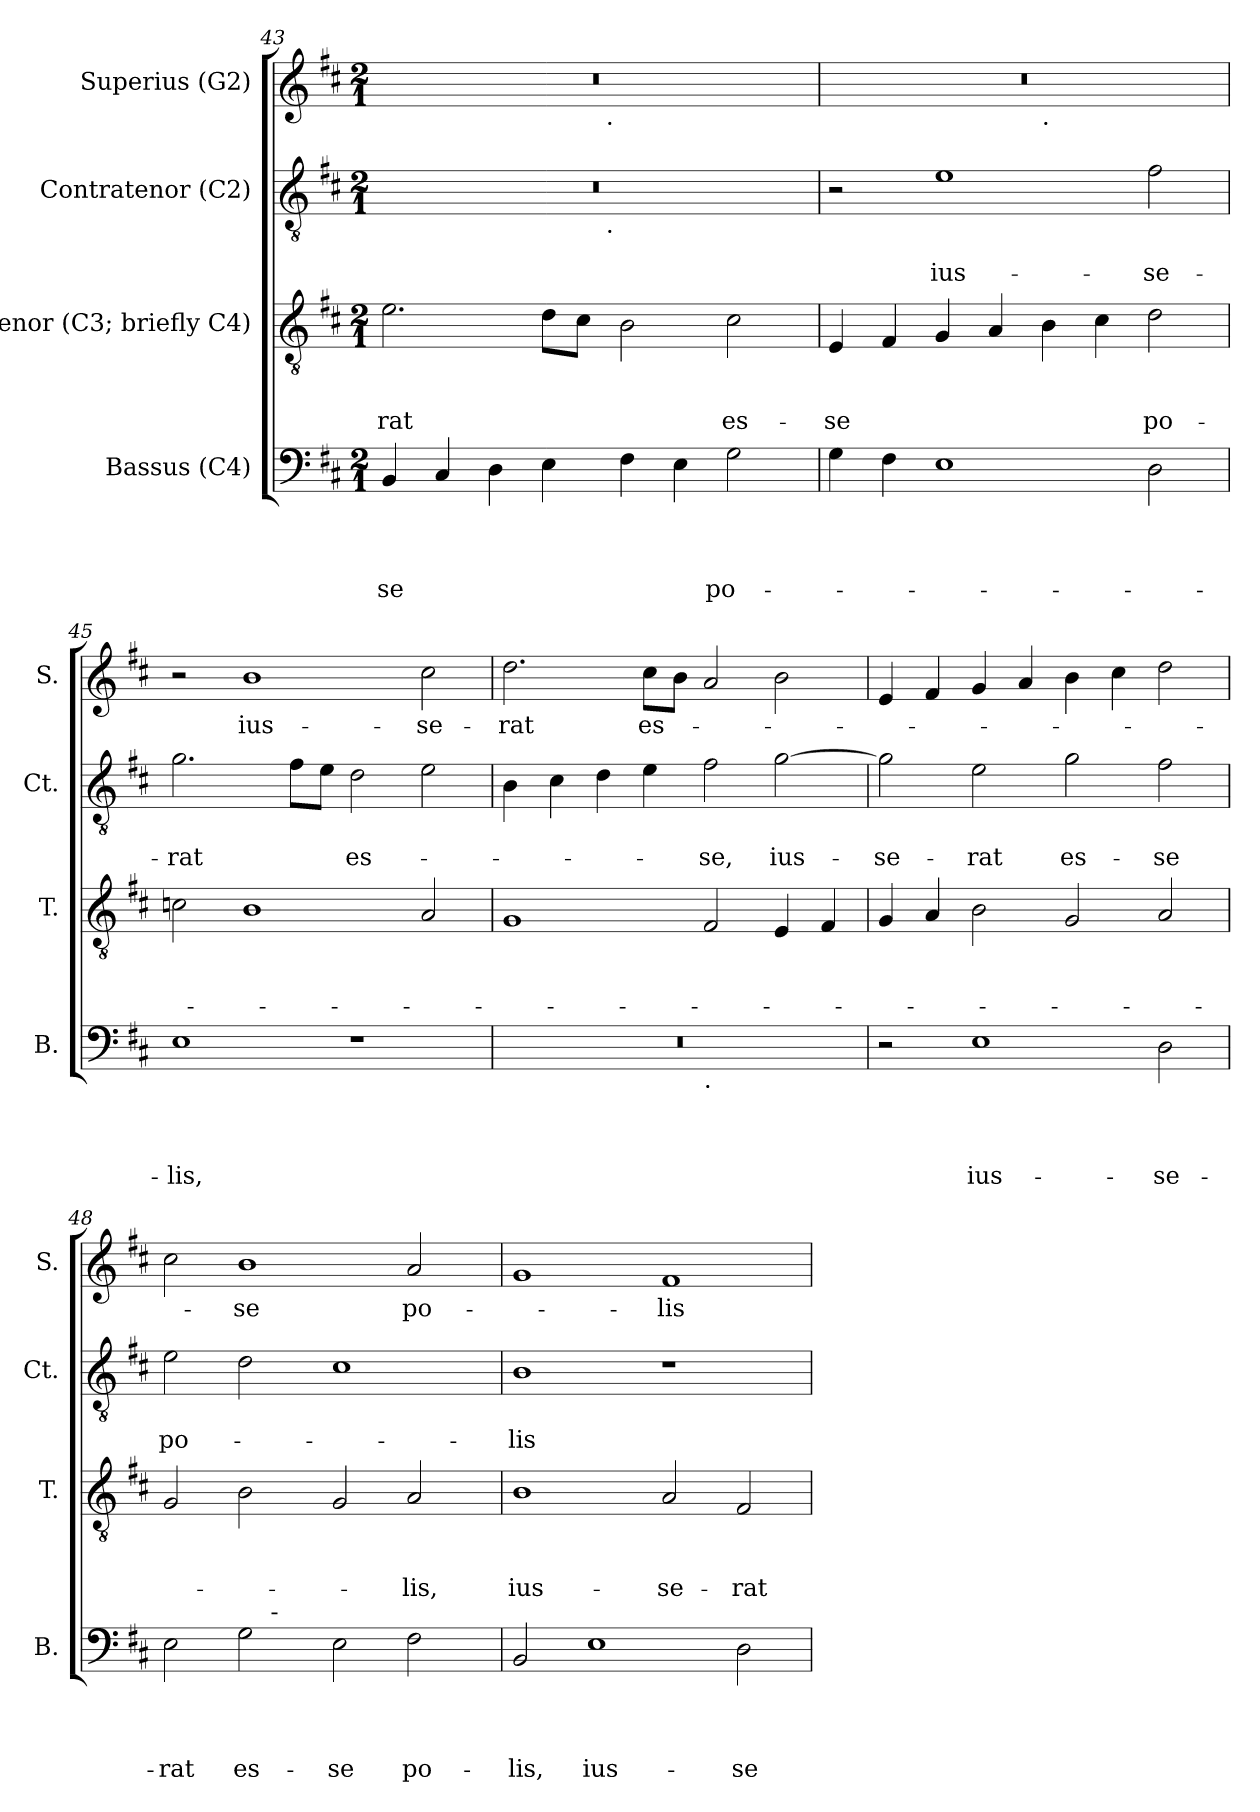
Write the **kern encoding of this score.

**kern	**text	**text	**text	**text	**kern	**text	**text	**text	**kern	**text	**text	**kern	**text
*part4	*part4	*part4	*part4	*part4	*part3	*part3	*part3	*part3	*part2	*part2	*part2	*part1	*part1
*staff4	*staff4	*staff4	*staff4	*staff4	*staff3	*staff3	*staff3	*staff3	*staff2	*staff2	*staff2	*staff1	*staff1
*I"Bassus (C4)	*	*	*	*	*I"Tenor (C3; briefly C4)	*	*	*	*I"Contratenor (C2)	*	*	*I"Superius (G2)	*
*I'B.	*	*	*	*	*I'T.	*	*	*	*I'Ct.	*	*	*I'S.	*
*clefF4	*	*	*	*	*clefGv2	*	*	*	*clefGv2	*	*	*clefG2	*
*k[f#c#]	*	*	*	*	*k[f#c#]	*	*	*	*k[f#c#]	*	*	*k[f#c#]	*
*D:	*	*	*	*	*D:	*	*	*	*D:	*	*	*D:	*
*M2/1	*	*	*	*	*M2/1	*	*	*	*M2/1	*	*	*M2/1	*
=43	=43	=43	=43	=43	=43	=43	=43	=43	=43	=43	=43	=43	=43
!	!	!	!	!LO:LY:b	!	!	!	!LO:LY:b	!	!	!	!	!
*	*	*	*	*	*	*	*	*	*^	*	*	*^	*
4BB/	.	.	.	-se	2.e\	.	.	-rat	0r	2ryy	.	.	0r	2ryy	.
4C#/	.	.	.	.	.	.	.	.	.	.	.	.	.	.	.
4D\	.	.	.	.	.	.	.	.	.	4...ryy	.	.	.	4...ryy	.
4E\	.	.	.	.	8d\L	.	.	.	.	.	.	.	.	.	.
.	.	.	.	.	8c#\J	.	.	.	.	.	.	.	.	.	.
!	!	!	!	!	!	!	!	!	!	!	!	!	!	!LO:TX:b:t=.	!
!	!	!	!	!	!	!	!	!	!	!LO:TX:b:t=.	!	!	!	!	!
.	.	.	.	.	.	.	.	.	.	1ryy	.	.	.	1ryy	.
4F#\	.	.	.	.	2B\	.	.	.	.	.	.	.	.	.	.
4E\	.	.	.	.	.	.	.	.	.	.	.	.	.	.	.
!	!	!	!	!LO:LY:b	!	!	!	!LO:LY:b	!	!	!	!	!	!	!
2G\	.	.	.	po-	2c#\	.	.	es-	.	.	.	.	.	.	.
.	.	.	.	.	.	.	.	.	.	32ryy	.	.	.	32ryy	.
!!LO:LB:g=z	!!
=44	=44	=44	=44	=44	=44	=44	=44	=44	=44	=44	=44	=44	=44	=44	=44
!	!	!	!	!	!	!	!	!LO:LY:b	!	!	!	!	!	!	!
*	*	*	*	*	*	*	*	*	*v	*v	*	*	*	*	*
4G\	.	.	.	.	4E/	.	.	-se	2r	.	.	0r	1ryy	.
4F#\	.	.	.	.	4F#/	.	.	.	.	.	.	.	.	.
!	!	!	!	!	!	!	!	!	!	!	!LO:LY:b	!	!	!
1E	.	.	.	.	4G/	.	.	.	1e	.	-ius-	.	.	.
.	.	.	.	.	4A/	.	.	.	.	.	.	.	.	.
!	!	!	!	!	!	!	!	!	!	!	!	!	!LO:TX:b:t=.	!
.	.	.	.	.	4B\	.	.	.	.	.	.	.	1ryy	.
.	.	.	.	.	4c#\	.	.	.	.	.	.	.	.	.
!	!	!	!	!	!	!	!	!LO:LY:b	!	!	!LO:LY:b	!	!	!
2D\	.	.	.	.	2d\	.	.	po-	2f#\	.	-se-	.	.	.
=45	=45	=45	=45	=45	=45	=45	=45	=45	=45	=45	=45	=45	=45	=45
!	!	!	!	!LO:LY:b	!	!	!	!	!	!	!LO:LY:b	!	!	!
*	*	*	*	*	*	*	*	*	*	*	*	*v	*v	*
1E	.	.	.	-lis,	2c\	.	.	.	2.g\	.	-rat	2r	.
!	!	!	!	!	!	!	!	!	!	!	!	!	!LO:LY:b
.	.	.	.	.	1B	.	.	.	.	.	.	1b	ius-
.	.	.	.	.	.	.	.	.	8f#\L	.	.	.	.
.	.	.	.	.	.	.	.	.	8e\J	.	.	.	.
!	!	!	!	!	!	!	!	!	!	!	!LO:LY:b	!	!
1r	.	.	.	.	.	.	.	.	2d\	.	es-	.	.
!	!	!	!	!	!	!	!	!	!	!	!	!	!LO:LY:b
.	.	.	.	.	2A/	.	.	.	2e\	.	.	2cc#\	-se-
=46	=46	=46	=46	=46	=46	=46	=46	=46	=46	=46	=46	=46	=46
!	!	!	!	!	!	!	!	!	!	!	!	!	!LO:LY:b
*^	*	*	*	*	*	*	*	*	*	*	*	*	*
0r	1ryy	.	.	.	.	1G	.	.	.	4B\	.	.	2.dd\	-rat
.	.	.	.	.	.	.	.	.	.	4c#\	.	.	.	.
.	.	.	.	.	.	.	.	.	.	4d\	.	.	.	.
!	!	!	!	!	!	!	!	!	!	!	!	!	!	!LO:LY:b
.	.	.	.	.	.	.	.	.	.	4e\	.	.	8cc#\L	es-
.	.	.	.	.	.	.	.	.	.	.	.	.	8b\J	.
!	!LO:TX:b:t=.	!	!	!	!	!	!	!	!	!	!	!	!	!
!	!	!	!	!	!	!	!	!	!	!	!	!LO:LY:b	!	!
.	1ryy	.	.	.	.	2F#/	.	.	.	2f#\	.	-se,	2a/	.
!	!	!	!	!	!	!	!	!	!	!	!	!LO:LY:b	!	!
.	.	.	.	.	.	4E/	.	.	.	[>2g\	.	ius-	2b\	.
.	.	.	.	.	.	4F#/	.	.	.	.	.	.	.	.
=47	=47	=47	=47	=47	=47	=47	=47	=47	=47	=47	=47	=47	=47	=47
!	!	!	!	!	!	!	!	!	!	!	!	!LO:LY:b	!	!
*v	*v	*	*	*	*	*	*	*	*	*	*	*	*	*
2r	.	.	.	.	4G/	.	.	.	2g\]	.	-se-	4e/	.
.	.	.	.	.	4A/	.	.	.	.	.	.	4f#/	.
!	!	!	!	!LO:LY:b	!	!	!	!	!	!	!LO:LY:b	!	!
1E	.	.	.	ius-	2B\	.	.	.	2e\	.	-rat	4g/	.
.	.	.	.	.	.	.	.	.	.	.	.	4a/	.
!	!	!	!	!	!	!	!	!	!	!	!LO:LY:b	!	!
.	.	.	.	.	2G/	.	.	.	2g\	.	es-	4b\	.
.	.	.	.	.	.	.	.	.	.	.	.	4cc#\	.
!	!	!	!	!LO:LY:b	!	!	!	!	!	!	!LO:LY:b	!	!
2D\	.	.	.	-se-	2A/	.	.	.	2f#\	.	-se	2dd\	.
!!LO:PB:g=z
=48	=48	=48	=48	=48	=48	=48	=48	=48	=48	=48	=48	=48	=48
!	!	!	!	!LO:LY:b	!	!	!	!	!	!	!LO:LY:b	!	!
*^	*	*	*	*	*	*	*	*	*	*	*	*	*
2E\	2ryy	.	.	.	-rat	2G/	.	.	.	2e\	.	po-	2cc#\	.
!	!	!	!	!	!LO:LY:b	!	!	!	!	!	!	!	!	!LO:LY:b
2G\	8ryy	.	.	.	es-	2B\	.	.	.	2d\	.	.	1b	-se
!	!LO:TX:a:t=-	!	!	!	!	!	!	!	!	!	!	!	!	!
.	1ryy	.	.	.	.	.	.	.	.	.	.	.	.	.
!	!	!	!	!	!LO:LY:b	!	!	!	!	!	!	!	!	!
2E\	.	.	.	.	-se	2G/	.	.	.	1c#	.	.	.	.
!	!	!	!	!	!LO:LY:b	!	!	!	!LO:LY:b	!	!	!	!	!LO:LY:b
2F#\	.	.	.	.	po-	2A/	.	.	-lis,	.	.	.	2a/	po-
.	4.ryy	.	.	.	.	.	.	.	.	.	.	.	.	.
=49	=49	=49	=49	=49	=49	=49	=49	=49	=49	=49	=49	=49	=49	=49
!	!	!	!	!	!LO:LY:b	!	!	!	!LO:LY:b	!	!	!LO:LY:b	!	!
*v	*v	*	*	*	*	*	*	*	*	*	*	*	*	*
2BB/	.	.	.	-lis,	1B	.	.	ius-	1B	.	-lis	1g	.
!	!	!	!	!LO:LY:b	!	!	!	!	!	!	!	!	!
1E	.	.	.	ius-	.	.	.	.	.	.	.	.	.
!	!	!	!	!	!	!	!	!LO:LY:b	!	!	!	!	!LO:LY:b
.	.	.	.	.	2A/	.	.	-se-	1r	.	.	1f#	-lis
!	!	!	!	!LO:LY:b	!	!	!	!LO:LY:b	!	!	!	!	!
2D\	.	.	.	-se-	2F#/	.	.	-rat	.	.	.	.	.
=	=	=	=	=	=	=	=	=	=	=	=	=	=
*-	*-	*-	*-	*-	*-	*-	*-	*-	*-	*-	*-	*-	*-
